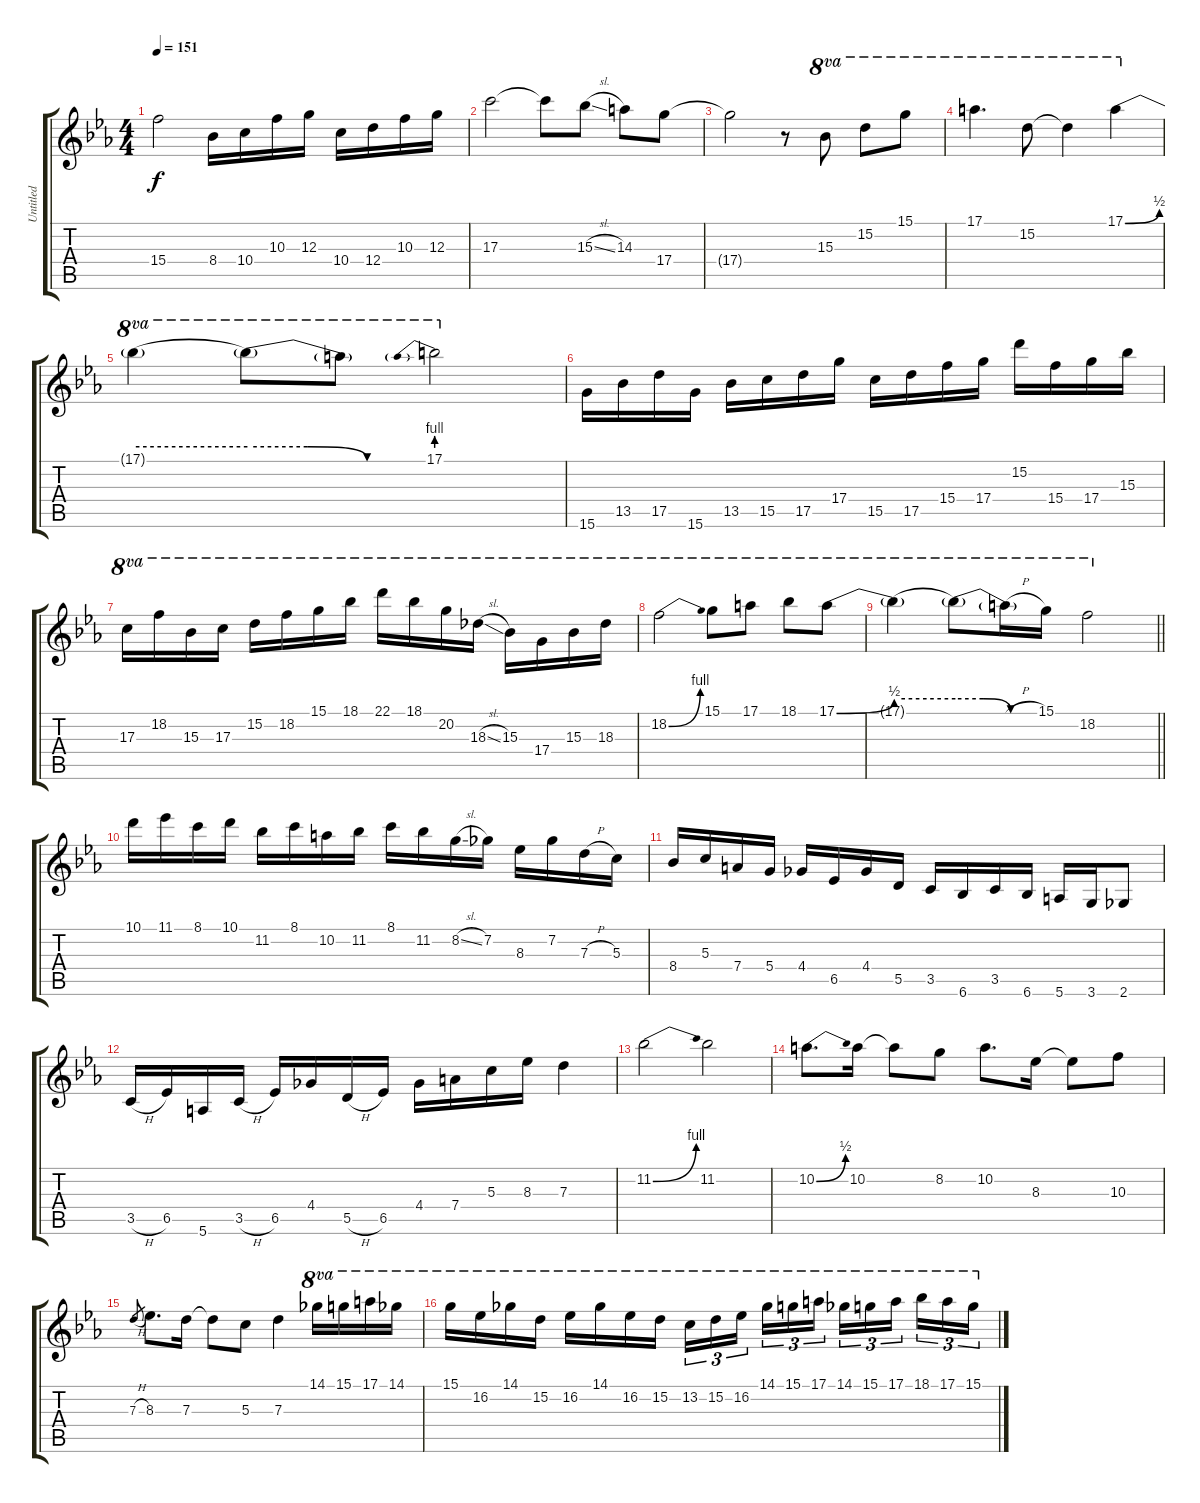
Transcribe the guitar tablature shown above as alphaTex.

\track ("Untitled" "Untitled") {instrument overdrivenguitar}
\staff {score tabs}
\tuning (E4 B3 G3 D3 A2 E2) {hide}
\ts (4 4)
\tempo 151
\clef g2
\ks eb
15.4{t}.2{dy f} 8.4.16 10.4.16 10.3.16 12.3.16 10.4.16 12.4.16 10.3.16 12.3.16 |
17.3.2 17.3{t}.8 15.3{sl}.8 14.3.8 17.4.8 |
17.4{t}.2 r.8 15.3.8{ot 8va} 15.2.8{ot 8va} 15.1.8{ot 8va} |
17.1.4{d ot 8va} 15.2.8{ot 8va} 15.2{t}.4{ot 8va} 17.1{be (bend 0 0 60 2)}.4{ot 8va} |
17.1{be (hold 0 2 60 2) t}.4{ot 8va} 17.1{be (custom 0 2 20 2 40 0 60 0) t}.8{ot 8va} 17.1{t}.8{ot 8va} 17.1{be (prebend 0 4 60 4)}.2{ot 8va} |
15.6.16 13.5.16 17.5.16 15.6.16 13.5.16 15.5.16 17.5.16 17.4.16 15.5.16 17.5.16 15.4.16 17.4.16 15.2.16 15.4.16 17.4.16 15.3.16 |
17.3.16{ot 8va} 18.2.16{ot 8va} 15.3.16{ot 8va} 17.3.16{ot 8va} 15.2.16{ot 8va} 18.2.16{ot 8va} 15.1.16{ot 8va} 18.1.16{ot 8va} 22.1.16{ot 8va} 18.1.16{ot 8va} 20.2.16{ot 8va} 18.3{sl}.16{ot 8va} 15.3.16{ot 8va} 17.4.16{ot 8va} 15.3.16{ot 8va} 18.3.16{ot 8va} |
18.2{be (bend 0 0 60 4)}.2{ot 8va} 15.1.8{ot 8va} 17.1.8{ot 8va} 18.1.8{ot 8va} 17.1{be (bend 0 0 60 2)}.8{ot 8va} |
\barLineRight lightlight
17.1{be (hold 0 2 60 2) t}.4{ot 8va} 17.1{be (custom 0 2 20 2 40 0 60 0) t}.8{ot 8va} 17.1{h t}.16{ot 8va} 15.1.16{ot 8va} 18.2.2{ot 8va} |
10.1.16 11.1.16 8.1.16 10.1.16 11.2.16 8.1.16 10.2.16 11.2.16 8.1.16 11.2.16 8.2{sl}.16 7.2.16 8.3.16 7.2.16 7.3{h}.16 5.3.16 |
8.4.16 5.3.16 7.4.16 5.4.16 4.4.16 6.5.16 4.4.16 5.5.16 3.5.16 6.6.16 3.5.16 6.6.16 5.6.16 3.6.16 2.6.8 |
3.5{h}.16 6.5.16 5.6.16 3.5{h}.16 6.5.16 4.4.16 5.5{h}.16 6.5.16 4.4.16 7.4.16 5.3.16 8.3.16 7.3.4 |
11.2{be (bend 0 0 60 4)}.2 11.2.2 |
10.2{be (bend 0 0 60 2)}.8{d} 10.2.16 10.2{t}.8 8.2.8 10.2.8{d} 8.3.16 8.3{t}.8 10.3.8 |
7.3{h}.8{gr} 8.3.8{d} 7.3.16 7.3{t}.8 5.3.8 7.3.4 14.1.16{ot 8va} 15.1.16{ot 8va} 17.1.16{ot 8va} 14.1.16{ot 8va} |
15.1.16{ot 8va} 16.2.16{ot 8va} 14.1.16{ot 8va} 15.2.16{ot 8va} 16.2.16{ot 8va} 14.1.16{ot 8va} 16.2.16{ot 8va} 15.2.16{ot 8va} 13.2.16{tu (3 2) ot 8va} 15.2.16{tu (3 2) ot 8va} 16.2.16{tu (3 2) ot 8va beam splitsecondary} 14.1.16{tu (3 2) ot 8va} 15.1.16{tu (3 2) ot 8va} 17.1.16{tu (3 2) ot 8va} 14.1.16{tu (3 2) ot 8va} 15.1.16{tu (3 2) ot 8va} 17.1.16{tu (3 2) ot 8va beam splitsecondary} 18.1.16{tu (3 2) ot 8va} 17.1.16{tu (3 2) ot 8va} 15.1.16{tu (3 2) ot 8va}
